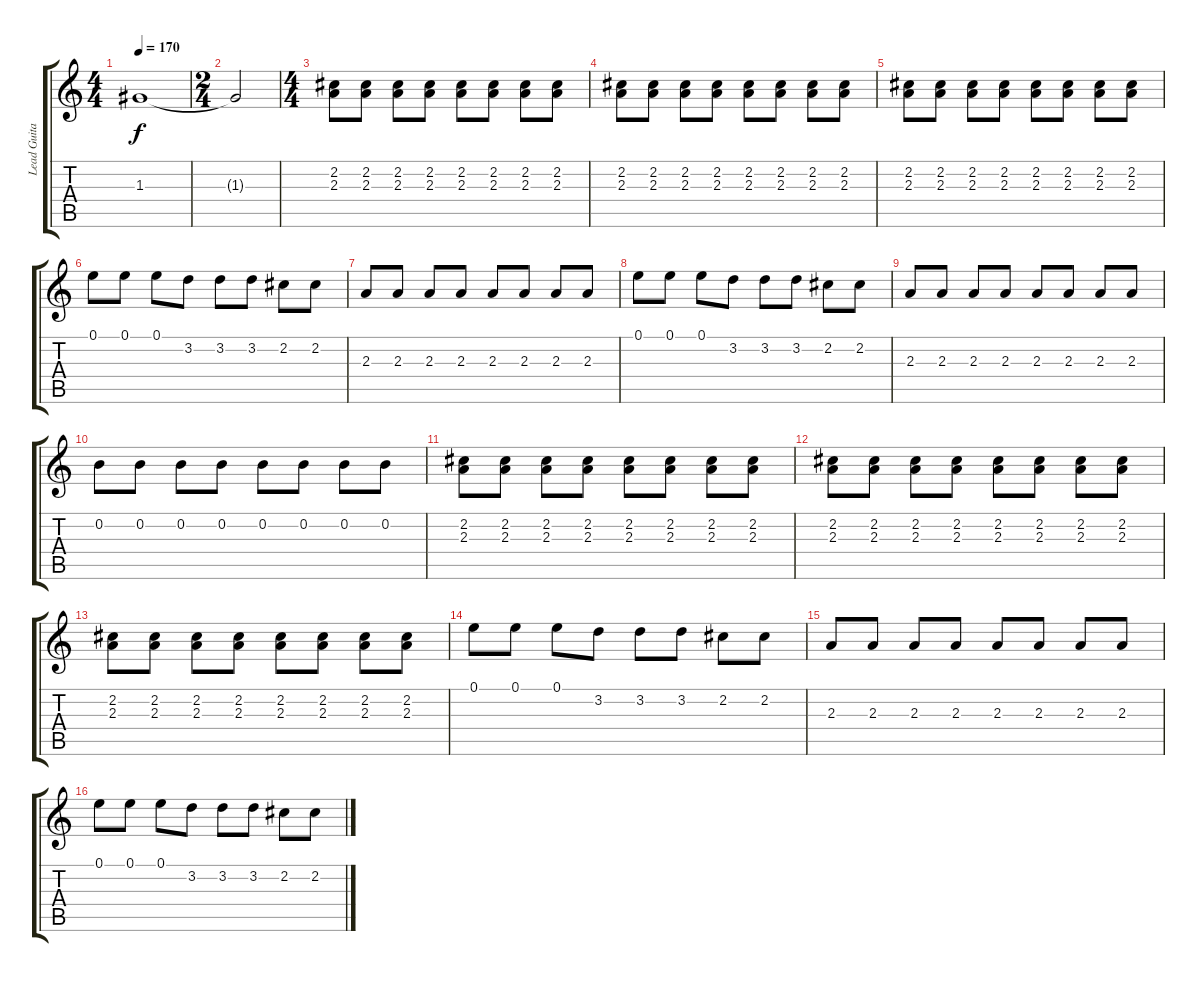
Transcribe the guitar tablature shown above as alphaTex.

\track ("Lead Guitar" "Lead Guita") {instrument distortionguitar}
\staff {score tabs}
\tuning (E4 B3 G3 D3 A2 E2) {hide}
\ts (4 4)
\tempo 170
\clef g2
\ks c
1.3{t}.1{dy f} |
\ts (2 4)
1.3{t}.2 |
\ts (4 4)
(2.2 2.3).8 (2.2 2.3).8 (2.2 2.3).8 (2.2 2.3).8 (2.2 2.3).8 (2.2 2.3).8 (2.2 2.3).8 (2.2 2.3).8 |
(2.2 2.3).8 (2.2 2.3).8 (2.2 2.3).8 (2.2 2.3).8 (2.2 2.3).8 (2.2 2.3).8 (2.2 2.3).8 (2.2 2.3).8 |
(2.2 2.3).8 (2.2 2.3).8 (2.2 2.3).8 (2.2 2.3).8 (2.2 2.3).8 (2.2 2.3).8 (2.2 2.3).8 (2.2 2.3).8 |
0.1.8 0.1.8 0.1.8 3.2.8 3.2.8 3.2.8 2.2.8 2.2.8 |
2.3.8 2.3.8 2.3.8 2.3.8 2.3.8 2.3.8 2.3.8 2.3.8 |
0.1.8 0.1.8 0.1.8 3.2.8 3.2.8 3.2.8 2.2.8 2.2.8 |
2.3.8 2.3.8 2.3.8 2.3.8 2.3.8 2.3.8 2.3.8 2.3.8 |
0.2.8 0.2.8 0.2.8 0.2.8 0.2.8 0.2.8 0.2.8 0.2.8 |
(2.2 2.3).8 (2.2 2.3).8 (2.2 2.3).8 (2.2 2.3).8 (2.2 2.3).8 (2.2 2.3).8 (2.2 2.3).8 (2.2 2.3).8 |
(2.2 2.3).8 (2.2 2.3).8 (2.2 2.3).8 (2.2 2.3).8 (2.2 2.3).8 (2.2 2.3).8 (2.2 2.3).8 (2.2 2.3).8 |
(2.2 2.3).8 (2.2 2.3).8 (2.2 2.3).8 (2.2 2.3).8 (2.2 2.3).8 (2.2 2.3).8 (2.2 2.3).8 (2.2 2.3).8 |
0.1.8 0.1.8 0.1.8 3.2.8 3.2.8 3.2.8 2.2.8 2.2.8 |
2.3.8 2.3.8 2.3.8 2.3.8 2.3.8 2.3.8 2.3.8 2.3.8 |
0.1.8 0.1.8 0.1.8 3.2.8 3.2.8 3.2.8 2.2.8 2.2.8
